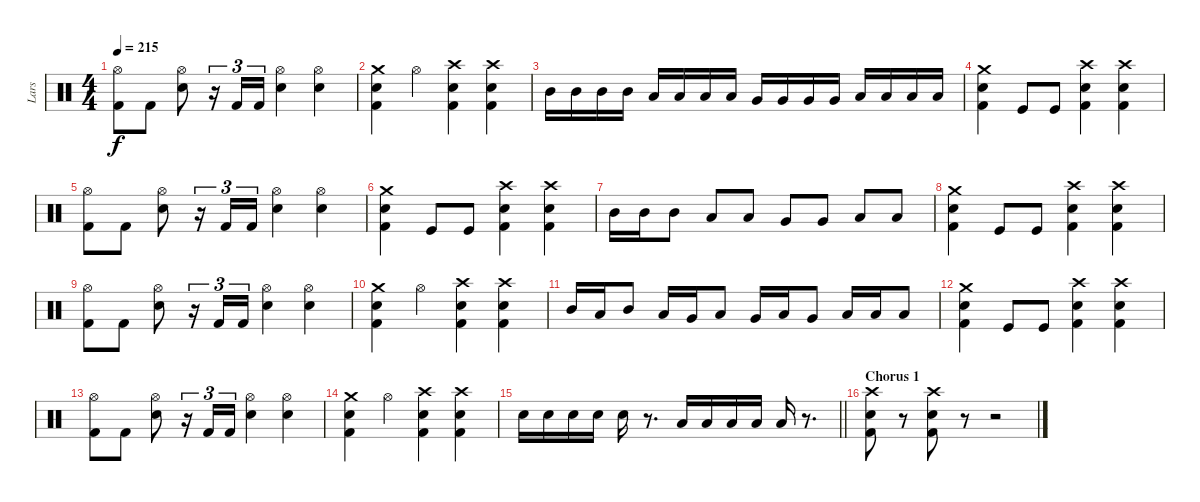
\track ("Lars" "Lars") {instrument percussion}
\staff {score}
\articulation defaults
\ts (4 4)
\tempo 215
\clef neutral
\ks c
("Hi-Hat (open)" "Kick (hit) 2").8{dy f} "Kick (hit) 2".8 ("Hi-Hat (open)" "Snare (hit) 2").8 r.16{tu (3 2)} "Kick (hit) 2".16{tu (3 2)} "Kick (hit) 2".16{tu (3 2)} ("Hi-Hat (open)" "Snare (hit) 2").4 ("Hi-Hat (open)" "Snare (hit) 2").4 |
("Crash medium (hit)" "Snare (hit) 2" "Kick (hit) 2").4 "Hi-Hat (open)".4 ("Crash high (hit)" "Snare (hit) 2" "Kick (hit) 2").4 ("Crash high (hit)" "Snare (hit) 2" "Kick (hit) 2").4 |
"Mid Tom (hit)".16 "Mid Tom (hit)".16 "Mid Tom (hit)".16 "Mid Tom (hit)".16 "Low Tom (hit)".16 "Low Tom (hit)".16 "Low Tom (hit)".16 "Low Tom (hit)".16 "Very Low Tom (hit)".16 "Very Low Tom (hit)".16 "Very Low Tom (hit)".16 "Very Low Tom (hit)".16 "Low Floor Tom (hit)".16 "Low Floor Tom (hit)".16 "Low Floor Tom (hit)".16 "Low Floor Tom (hit)".16 |
("Crash medium (hit)" "Snare (hit) 2" "Kick (hit) 2").4 "Kick (hit)".8 "Kick (hit)".8 ("Crash high (hit)" "Snare (hit) 2" "Kick (hit) 2").4 ("Crash high (hit)" "Snare (hit) 2" "Kick (hit) 2").4 |
("Hi-Hat (open)" "Kick (hit) 2").8 "Kick (hit) 2".8 ("Hi-Hat (open)" "Snare (hit) 2").8 r.16{tu (3 2)} "Kick (hit) 2".16{tu (3 2)} "Kick (hit) 2".16{tu (3 2)} ("Hi-Hat (open)" "Snare (hit) 2").4 ("Hi-Hat (open)" "Snare (hit) 2").4 |
("Crash medium (hit)" "Snare (hit) 2" "Kick (hit) 2").4 "Kick (hit)".8 "Kick (hit)".8 ("Crash high (hit)" "Snare (hit) 2" "Kick (hit) 2").4 ("Crash high (hit)" "Snare (hit) 2" "Kick (hit) 2").4 |
"Mid Tom (hit)".16 "Mid Tom (hit)".16 "Mid Tom (hit)".8 "Low Tom (hit)".8 "Low Tom (hit)".8 "Very Low Tom (hit)".8 "Very Low Tom (hit)".8 "Low Floor Tom (hit)".8 "Low Floor Tom (hit)".8 |
("Crash medium (hit)" "Snare (hit) 2" "Kick (hit) 2").4 "Kick (hit)".8 "Kick (hit)".8 ("Crash high (hit)" "Snare (hit) 2" "Kick (hit) 2").4 ("Crash high (hit)" "Snare (hit) 2" "Kick (hit) 2").4 |
("Hi-Hat (open)" "Kick (hit) 2").8 "Kick (hit) 2".8 ("Hi-Hat (open)" "Snare (hit) 2").8 r.16{tu (3 2)} "Kick (hit) 2".16{tu (3 2)} "Kick (hit) 2".16{tu (3 2)} ("Hi-Hat (open)" "Snare (hit) 2").4 ("Hi-Hat (open)" "Snare (hit) 2").4 |
("Crash medium (hit)" "Snare (hit) 2" "Kick (hit) 2").4 "Hi-Hat (open)".4 ("Crash high (hit)" "Snare (hit) 2" "Kick (hit) 2").4 ("Crash high (hit)" "Snare (hit) 2" "Kick (hit) 2").4 |
"Mid Tom (hit)".16 "Low Tom (hit)".16 "Mid Tom (hit)".8 "Low Tom (hit)".16 "Very Low Tom (hit)".16 "Low Tom (hit)".8 "Very Low Tom (hit)".16 "Low Floor Tom (hit)".16 "Very Low Tom (hit)".8 "Low Floor Tom (hit)".16 "Low Floor Tom (hit)".16 "Low Floor Tom (hit)".8 |
("Crash medium (hit)" "Snare (hit) 2" "Kick (hit) 2").4 "Kick (hit)".8 "Kick (hit)".8 ("Crash high (hit)" "Snare (hit) 2" "Kick (hit) 2").4 ("Crash high (hit)" "Snare (hit) 2" "Kick (hit) 2").4 |
("Hi-Hat (open)" "Kick (hit) 2").8 "Kick (hit) 2".8 ("Hi-Hat (open)" "Snare (hit) 2").8 r.16{tu (3 2)} "Kick (hit) 2".16{tu (3 2)} "Kick (hit) 2".16{tu (3 2)} ("Hi-Hat (open)" "Snare (hit) 2").4 ("Hi-Hat (open)" "Snare (hit) 2").4 |
("Crash medium (hit)" "Snare (hit) 2" "Kick (hit) 2").4 "Hi-Hat (open)".4 ("Crash high (hit)" "Snare (hit) 2" "Kick (hit) 2").4 ("Crash high (hit)" "Snare (hit) 2" "Kick (hit) 2").4 |
\barLineRight lightlight "Snare (hit) 2".16 "Snare (hit) 2".16 "Snare (hit) 2".16 "Snare (hit) 2".16 "Snare (hit) 2".16
r.8{d} "Low Tom (hit)".16 "Low Tom (hit)".16 "Low Tom (hit)".16 "Low Tom (hit)".16 "Low Tom (hit)".16 r.8{d} |
\section ("" "Chorus 1")
("Crash high (hit)" "Snare (hit) 2" "Kick (hit) 2").8 r.8{volume 0} ("Crash high (hit)" "Snare (hit) 2" "Kick (hit) 2").8{volume 14} r.8{volume 0} r.2
